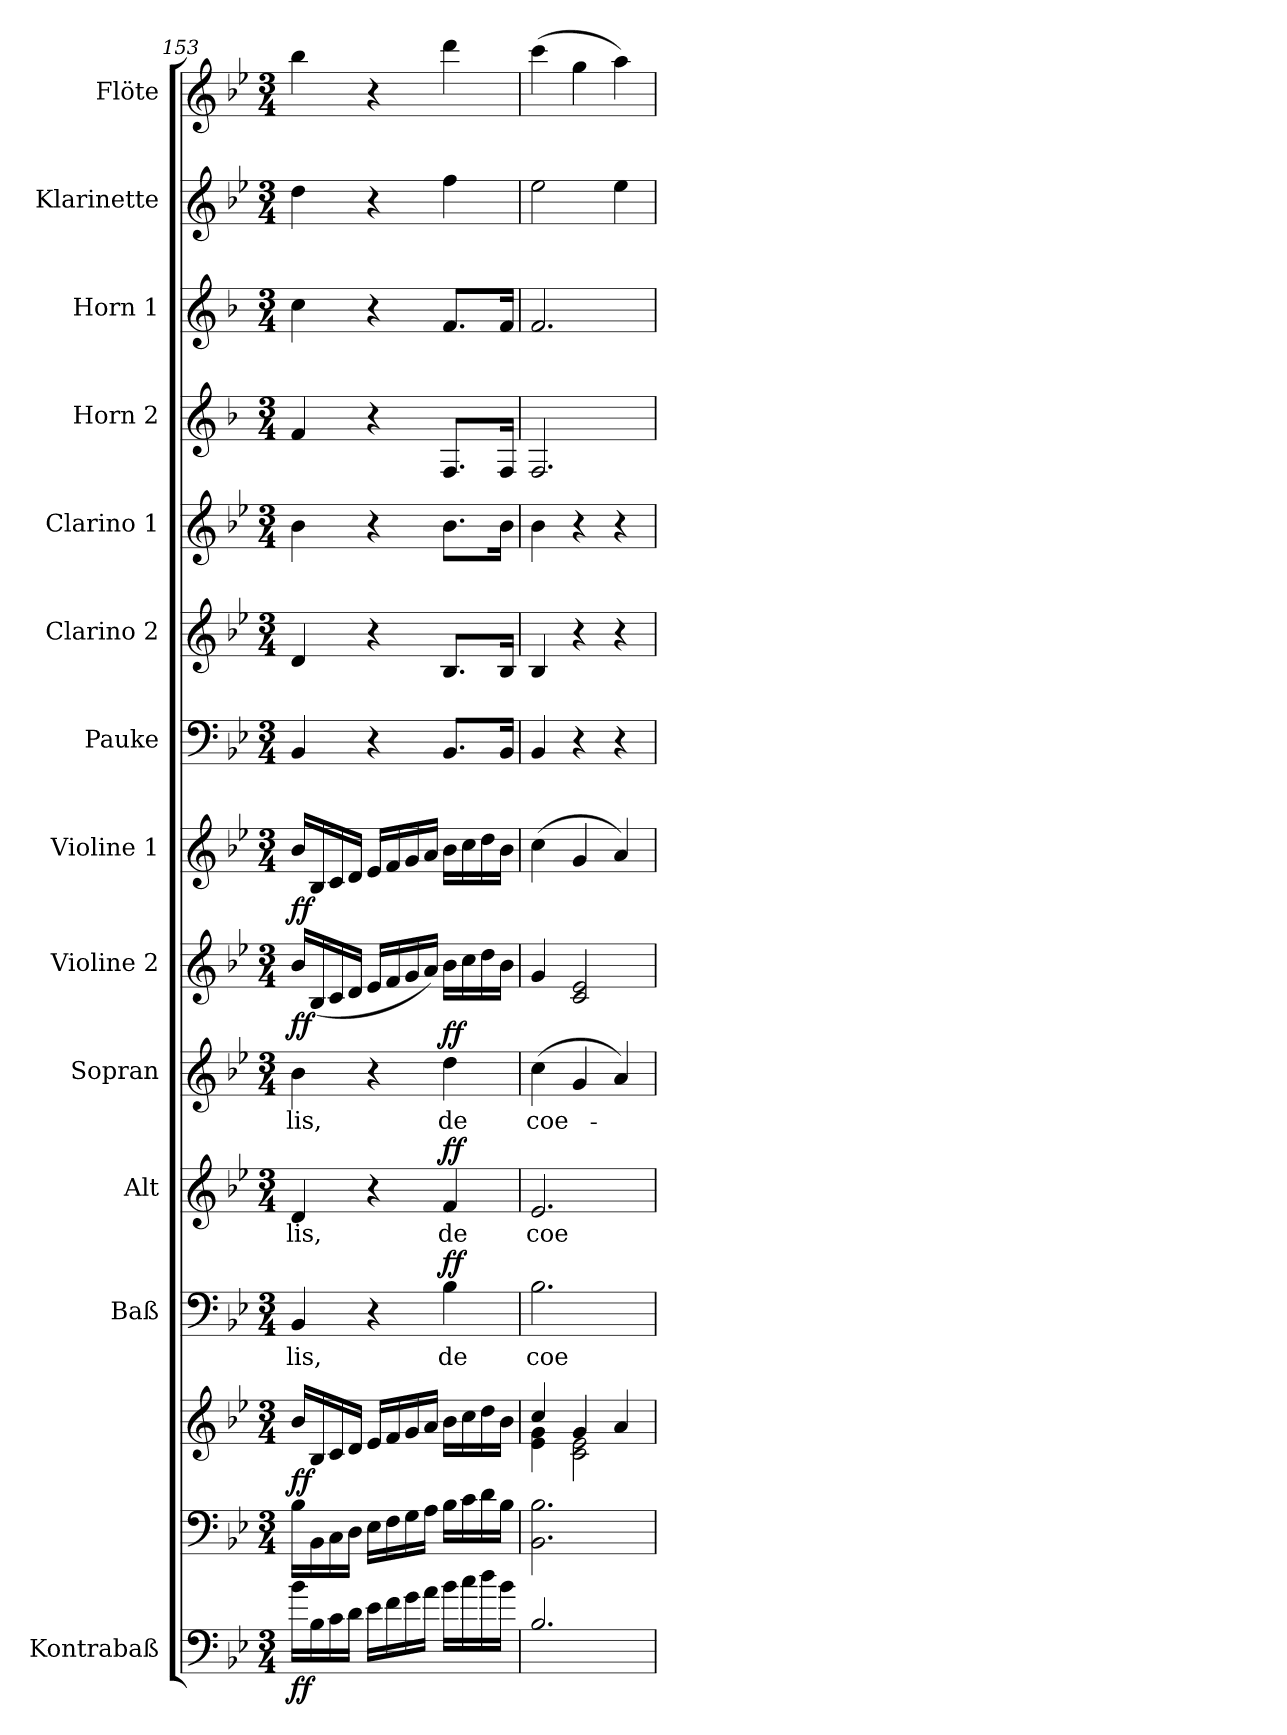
**kern	**dynam	**kern	**kern	**dynam	**kern	**text	**dynam	**kern	**text	**dynam	**kern	**text	**dynam	**kern	**dynam	**kern	**dynam	**kern	**kern	**kern	**kern	**kern	**kern	**kern
*part14	*part14	*part13	*part13	*part13	*part12	*part12	*part12	*part11	*part11	*part11	*part10	*part10	*part10	*part9	*part9	*part8	*part8	*part7	*part6	*part5	*part4	*part3	*part2	*part1
*staff15	*staff15	*staff14	*staff13	*staff13/14	*staff12	*staff12	*staff12	*staff11	*staff11	*staff11	*staff10	*staff10	*staff10	*staff9	*staff9	*staff8	*staff8	*staff7	*staff6	*staff5	*staff4	*staff3	*staff2	*staff1
*I"Kontrabaß	*	*	*	*	*I"Baß	*	*	*I"Alt	*	*	*I"Sopran	*	*	*I"Violine 2	*	*I"Violine 1	*	*I"Pauke	*I"Clarino 2	*I"Clarino 1	*I"Horn 2	*I"Horn 1	*I"Klarinette	*I"Flöte
*I'Kb	*	*	*	*	*I'Baß	*	*	*I'Alt	*	*	*I'Sop	*	*	*I'Vln. 2	*	*I'Vln. 1	*	*I'Pk.	*	*	*I'Hrn. 2	*I'Hrn. 1	*	*I'Fl.
!!LO:PB:g=z
*clefF4	*	*clefF4	*clefG2	*	*clefF4	*	*	*clefG2	*	*	*clefG2	*	*	*clefG2	*	*clefG2	*	*clefF4	*clefG2	*clefG2	*clefG2	*clefG2	*clefG2	*clefG2
*ITrd7c12	*	*	*	*	*	*	*	*	*	*	*	*	*	*	*	*	*	*	*ITrd7c12	*ITrd7c12	*ITrd4c7	*ITrd4c7	*	*
*k[b-e-]	*	*k[b-e-]	*k[b-e-]	*	*k[b-e-]	*	*	*k[b-e-]	*	*	*k[b-e-]	*	*	*k[b-e-]	*	*k[b-e-]	*	*k[b-e-]	*k[b-e-]	*k[b-e-]	*k[b-e-]	*k[b-e-]	*k[b-e-]	*k[b-e-]
*B-:	*	*B-:	*B-:	*	*B-:	*	*	*B-:	*	*	*B-:	*	*	*B-:	*	*B-:	*	*B-:	*B-:	*B-:	*B-:	*B-:	*B-:	*B-:
*M3/4	*	*M3/4	*M3/4	*	*M3/4	*	*	*M3/4	*	*	*M3/4	*	*	*M3/4	*	*M3/4	*	*M3/4	*M3/4	*M3/4	*M3/4	*M3/4	*M3/4	*M3/4
=153	=153	=153	=153	=153	=153	=153	=153	=153	=153	=153	=153	=153	=153	=153	=153	=153	=153	=153	=153	=153	=153	=153	=153	=153
!	!LO:DY:b	!	!	!LO:DY:b	!	!LO:LY:b	!	!	!LO:LY:b	!	!	!LO:LY:b	!	!	!LO:DY:b	!	!LO:DY:b	!	!	!	!	!	!	!
16B-\LL	ff	16B-\LL	16b-/LL	ff	4BB-/	-lis,	.	4d/	-lis,	.	4b-\	-lis,	.	16b-/LL	ff	16b-/LL	ff	4BB-/	4D/	4B-\	4B-/	4f\	4dd\	4bb-\
16BB-\	.	16BB-\	16B-/	.	.	.	.	.	.	.	.	.	.	(<16B-/	.	16B-/	.	.	.	.	.	.	.	.
16C\	.	16C\	16c/	.	.	.	.	.	.	.	.	.	.	16c/	.	16c/	.	.	.	.	.	.	.	.
16D\JJ	.	16D\JJ	16d/JJ	.	.	.	.	.	.	.	.	.	.	16d/JJ	.	16d/JJ	.	.	.	.	.	.	.	.
16E-\LL	.	16E-\LL	16e-/LL	.	4r	.	.	4r	.	.	4r	.	.	16e-/LL	.	16e-/LL	.	4r	4r	4r	4r	4r	4r	4r
16F\	.	16F\	16f/	.	.	.	.	.	.	.	.	.	.	16f/	.	16f/	.	.	.	.	.	.	.	.
16G\	.	16G\	16g/	.	.	.	.	.	.	.	.	.	.	16g/	.	16g/	.	.	.	.	.	.	.	.
16A\JJ	.	16A\JJ	16a/JJ	.	.	.	.	.	.	.	.	.	.	16a/JJ)	.	16a/JJ	.	.	.	.	.	.	.	.
!	!	!	!	!	!	!LO:LY:b	!LO:DY:a	!	!LO:LY:b	!LO:DY:a	!	!LO:LY:b	!LO:DY:a	!	!	!	!	!	!	!	!	!	!	!
16B-\LL	.	16B-\LL	16b-\LL	.	4B-\	de	ff	4f/	de	ff	4dd\	de	ff	16b-\LL	.	16b-\LL	.	8.BB-/L	8.BB-/L	8.B-\L	8.BB-/L	8.B-/L	4ff\	4ddd\
16c\	.	16c\	16cc\	.	.	.	.	.	.	.	.	.	.	16cc\	.	16cc\	.	.	.	.	.	.	.	.
16d\	.	16d\	16dd\	.	.	.	.	.	.	.	.	.	.	16dd\	.	16dd\	.	.	.	.	.	.	.	.
16B-\JJ	.	16B-\JJ	16b-\JJ	.	.	.	.	.	.	.	.	.	.	16b-\JJ	.	16b-\JJ	.	16BB-/Jk	16BB-/Jk	16B-\Jk	16BB-/Jk	16B-/Jk	.	.
=154	=154	=154	=154	=154	=154	=154	=154	=154	=154	=154	=154	=154	=154	=154	=154	=154	=154	=154	=154	=154	=154	=154	=154	=154
*	*	*	*^	*	*	*	*	*	*	*	*	*	*	*	*	*	*	*	*	*	*	*	*	*
!	!	!	!	!	!	!	!LO:LY:b	!	!	!LO:LY:b	!	!	!LO:LY:b	!	!	!	!	!	!	!	!	!	!	!	!
2.BB-/	.	2.BB-\ 2.B-\	4cc/	4e-\ 4g\	.	2.B-\	coe-	.	2.e-/	coe-	.	(<4cc\	coe-	.	4g/	.	(<4cc\	.	4BB-/	4BB-/	4B-\	2.BB-/	2.B-/	2ee-\	(>4ccc\
.	.	.	4g/	2c\ 2e-\	.	.	.	.	.	.	.	4g/	.	.	2c/ 2e-/	.	4g/	.	4r	4r	4r	.	.	.	4gg\
.	.	.	4a/	.	.	.	.	.	.	.	.	4a/)	.	.	.	.	4a/)	.	4r	4r	4r	.	.	4ee-\	4aa\)
*	*	*	*v	*v	*	*	*	*	*	*	*	*	*	*	*	*	*	*	*	*	*	*	*	*	*
=	=	=	=	=	=	=	=	=	=	=	=	=	=	=	=	=	=	=	=	=	=	=	=	=
*-	*-	*-	*-	*-	*-	*-	*-	*-	*-	*-	*-	*-	*-	*-	*-	*-	*-	*-	*-	*-	*-	*-	*-	*-
